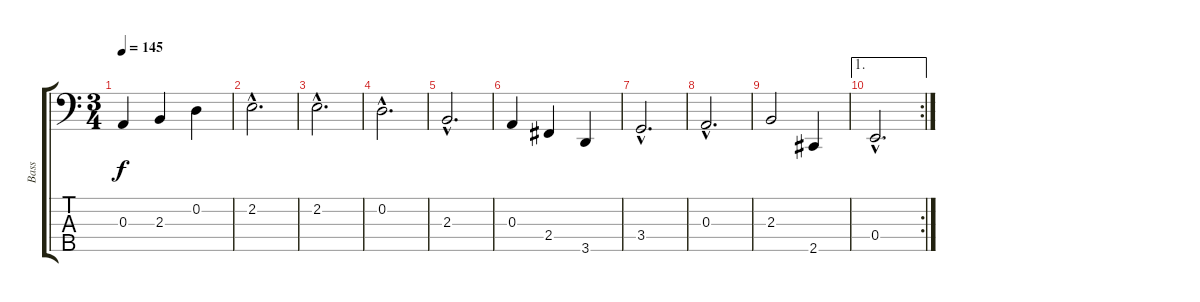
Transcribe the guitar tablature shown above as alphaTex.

\track ("Bass" "Bass") {instrument electricbassfinger}
\staff {score tabs}
\tuning (G2 D2 A1 E1 B0) {hide}
\ts (3 4)
\tempo 145
\clef f4
\ks c
0.3.4{dy f} 2.3.4 0.2.4 |
2.2{hac}.2{d} |
2.2{hac}.2{d} |
0.2{hac}.2{d} |
2.3{hac}.2{d} |
0.3.4 2.4.4 3.5.4 |
3.4{hac}.2{d} |
0.3{hac}.2{d} |
2.3.2 2.5.4 |
\ae 1
\rc 2
0.4{hac}.2{d}
